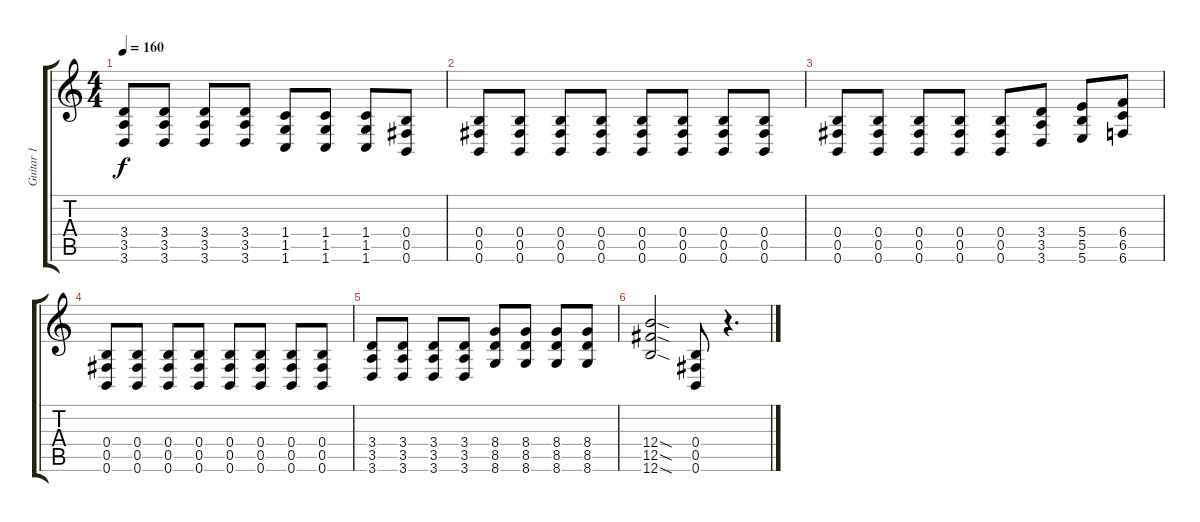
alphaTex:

\track ("Guitar 1" "Guitar 1") {instrument distortionguitar}
\staff {score tabs}
\tuning (Db4 Ab3 E3 B2 Gb2 B1) {hide}
\ts (4 4)
\tempo 160
\clef g2
\ks c
(3.4 3.5 3.6).8{dy f} (3.4 3.5 3.6).8 (3.4 3.5 3.6).8 (3.4 3.5 3.6).8 (1.4 1.5 1.6).8 (1.4 1.5 1.6).8 (1.4 1.5 1.6).8 (0.4 0.5 0.6).8 |
(0.4 0.5 0.6).8 (0.4 0.5 0.6).8 (0.4 0.5 0.6).8 (0.4 0.5 0.6).8 (0.4 0.5 0.6).8 (0.4 0.5 0.6).8 (0.4 0.5 0.6).8 (0.4 0.5 0.6).8 |
(0.4 0.5 0.6).8 (0.4 0.5 0.6).8 (0.4 0.5 0.6).8 (0.4 0.5 0.6).8 (0.4 0.5 0.6).8 (3.4 3.5 3.6).8 (5.4 5.5 5.6).8 (6.4 6.5 6.6).8 |
(0.4 0.5 0.6).8 (0.4 0.5 0.6).8 (0.4 0.5 0.6).8 (0.4 0.5 0.6).8 (0.4 0.5 0.6).8 (0.4 0.5 0.6).8 (0.4 0.5 0.6).8 (0.4 0.5 0.6).8 |
(3.4 3.5 3.6).8 (3.4 3.5 3.6).8 (3.4 3.5 3.6).8 (3.4 3.5 3.6).8 (8.4 8.5 8.6).8 (8.4 8.5 8.6).8 (8.4 8.5 8.6).8 (8.4 8.5 8.6).8 |
(12.4{sod} 12.5{sod} 12.6{sod}).2 (0.4 0.5 0.6).8 r.4{d}
